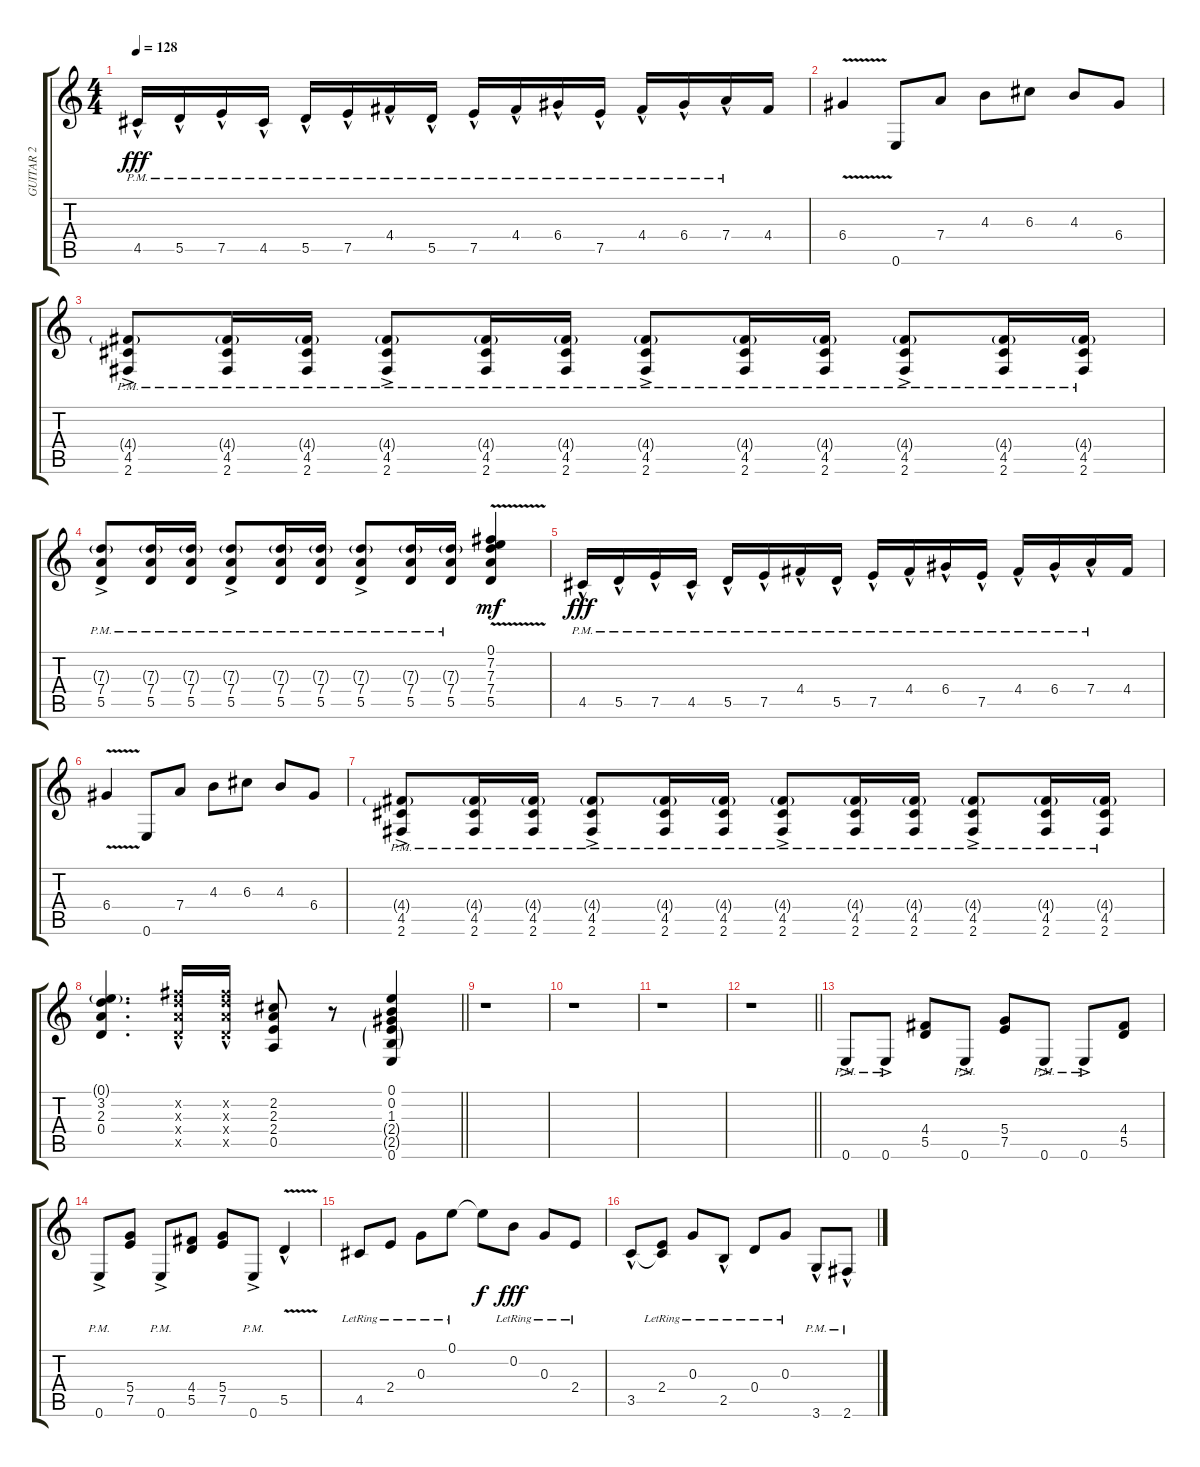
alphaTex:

\track ("GUITAR 2" "GUITAR 2") {instrument overdrivenguitar}
\staff {score tabs}
\tuning (E4 B3 G3 D3 A2 E2) {hide}
\ts (4 4)
\tempo 128
\clef g2
\ks c
4.5{hac pm}.16{dy fff} 5.5{hac pm}.16 7.5{hac pm}.16 4.5{hac pm}.16 5.5{hac pm}.16 7.5{hac pm}.16 4.4{hac pm}.16 5.5{hac pm}.16 7.5{hac pm}.16 4.4{hac pm}.16 6.4{hac pm}.16 7.5{hac pm}.16 4.4{hac pm}.16 6.4{hac pm}.16 7.4{hac pm}.16 4.4.16 |
6.4{v}.4 0.6.8 7.4.8 4.3.8 6.3.8 4.3.8 6.4.8 |
(4.4{g pm} 4.5{pm} 2.6{ac pm}).8 (4.4{g pm} 4.5{pm} 2.6{pm}).16 (4.4{g pm} 4.5{pm} 2.6{pm}).16 (4.4{g pm} 4.5{pm} 2.6{ac pm}).8 (4.4{g pm} 4.5{pm} 2.6{pm}).16 (4.4{g pm} 4.5{pm} 2.6{pm}).16 (4.4{g pm} 4.5{pm} 2.6{ac pm}).8 (4.4{g pm} 4.5{pm} 2.6{pm}).16 (4.4{g pm} 4.5{pm} 2.6{pm}).16 (4.4{g pm} 4.5{pm} 2.6{ac pm}).8 (4.4{g pm} 4.5{pm} 2.6{pm}).16 (4.4{g pm} 4.5{pm} 2.6{pm}).16 |
(7.3{g pm} 7.4{pm} 5.5{ac pm}).8 (7.3{g pm} 7.4{pm} 5.5{pm}).16 (7.3{g pm} 7.4{pm} 5.5{pm}).16 (7.3{g pm} 7.4{pm} 5.5{ac pm}).8 (7.3{g pm} 7.4{pm} 5.5{pm}).16 (7.3{g pm} 7.4{pm} 5.5{pm}).16 (7.3{g pm} 7.4{pm} 5.5{ac pm}).8 (7.3{g pm} 7.4{pm} 5.5{pm}).16 (7.3{g pm} 7.4{pm} 5.5{pm}).16 (0.1 7.2 7.3 7.4 5.5{v}).4{dy mf} |
4.5{hac pm}.16{dy fff} 5.5{hac pm}.16 7.5{hac pm}.16 4.5{hac pm}.16 5.5{hac pm}.16 7.5{hac pm}.16 4.4{hac pm}.16 5.5{hac pm}.16 7.5{hac pm}.16 4.4{hac pm}.16 6.4{hac pm}.16 7.5{hac pm}.16 4.4{hac pm}.16 6.4{hac pm}.16 7.4{hac pm}.16 4.4.16 |
6.4{v}.4 0.6.8 7.4.8 4.3.8 6.3.8 4.3.8 6.4.8 |
(4.4{g pm} 4.5{pm} 2.6{ac pm}).8 (4.4{g pm} 4.5{pm} 2.6{pm}).16 (4.4{g pm} 4.5{pm} 2.6{pm}).16 (4.4{g pm} 4.5{pm} 2.6{ac pm}).8 (4.4{g pm} 4.5{pm} 2.6{pm}).16 (4.4{g pm} 4.5{pm} 2.6{pm}).16 (4.4{g pm} 4.5{pm} 2.6{ac pm}).8 (4.4{g pm} 4.5{pm} 2.6{pm}).16 (4.4{g pm} 4.5{pm} 2.6{pm}).16 (4.4{g pm} 4.5{pm} 2.6{ac pm}).8 (4.4{g pm} 4.5{pm} 2.6{pm}).16 (4.4{g pm} 4.5{pm} 2.6{pm}).16 |
\barLineRight lightlight
(0.1{g} 3.2 2.3 0.4).4{d} (7.2{x} 7.3{x} 7.4{x} 5.5{hac x}).16 (7.2{x} 7.3{x} 7.4{x} 5.5{hac x}).16 (2.2 2.3 2.4 0.5).8 r.8 (0.1 0.2 1.3 2.4{g} 2.5{g} 0.6).4 |
r.1 |
r.1 |
r.1 |
\barLineRight lightlight
r.1 |
0.6{ac pm}.8 0.6{ac pm}.8 (4.4 5.5).8 0.6{ac pm}.8 (5.4 7.5).8 0.6{ac pm}.8 0.6{ac pm}.8 (4.4 5.5).8 |
0.6{ac pm}.8 (5.4 7.5).8 0.6{ac pm}.8 (4.4 5.5).8 (5.4 7.5).8 0.6{ac pm}.8 5.5{v hac}.4 |
4.5{lr}.8 2.4{lr}.8 0.3{lr}.8 0.1{lr}.8 0.1{t}.8{dy f} 0.2{lr}.8{dy fff} 0.3{lr}.8 2.4{lr}.8 |
3.5{hac}.8 (2.4{lr} 3.5{t}).8 0.3{lr}.8 2.5{hac lr}.8 0.4{lr}.8 0.3{lr}.8 3.6{hac pm}.8 2.6{hac pm}.8
